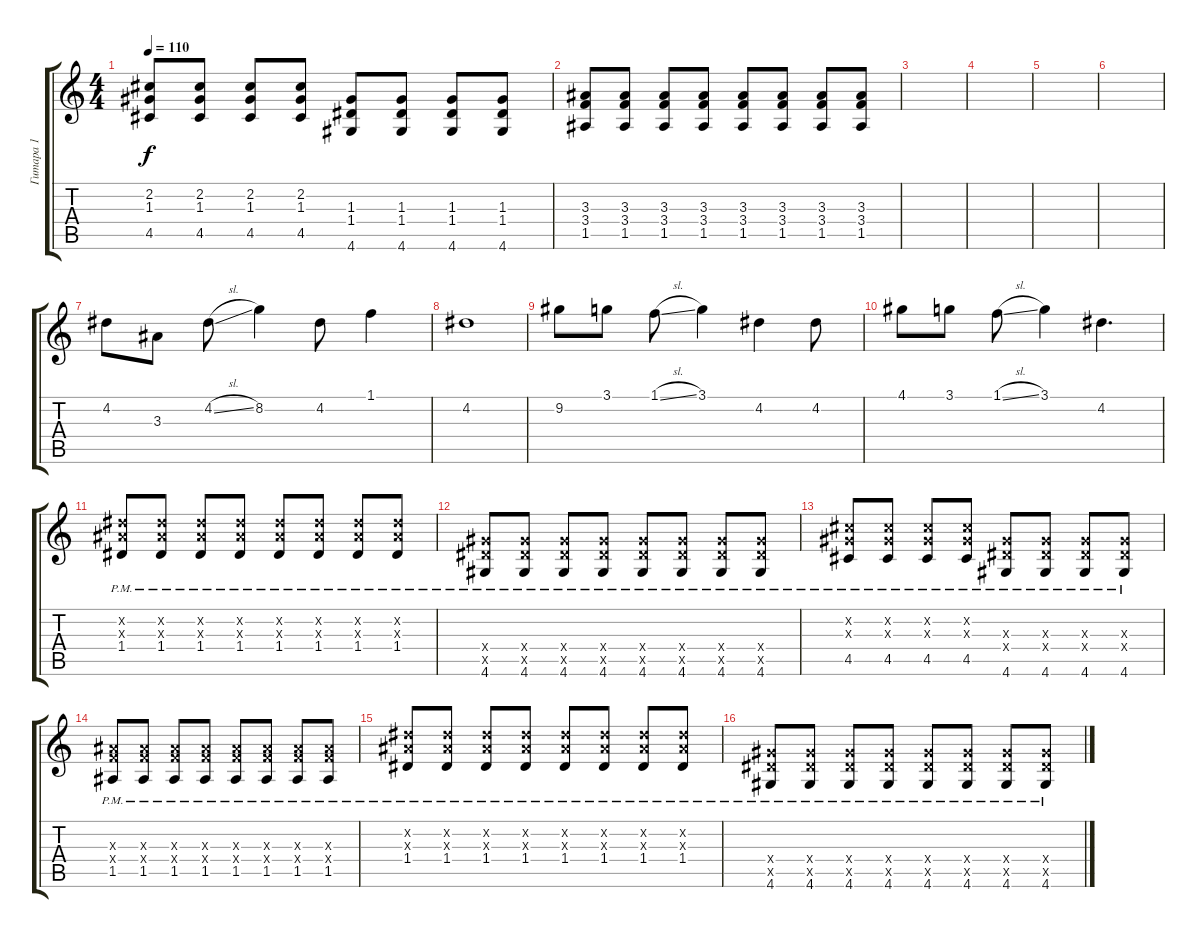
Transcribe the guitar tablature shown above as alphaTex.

\track ("Гитара 1" "Гитара 1") {instrument electricguitarjazz}
\staff {score tabs}
\tuning (E4 B3 G3 D3 A2 E2) {hide}
\ts (4 4)
\tempo 110
\clef g2
\ks c
(2.2 1.3 4.5).8{dy f} (2.2 1.3 4.5).8 (2.2 1.3 4.5).8 (2.2 1.3 4.5).8 (1.3 1.4 4.6).8 (1.3 1.4 4.6).8 (1.3 1.4 4.6).8 (1.3 1.4 4.6).8 |
(3.3 3.4 1.5).8 (3.3 3.4 1.5).8 (3.3 3.4 1.5).8 (3.3 3.4 1.5).8 (3.3 3.4 1.5).8 (3.3 3.4 1.5).8 (3.3 3.4 1.5).8 (3.3 3.4 1.5).8 |
|
|
|
|
4.2.8{instrument electricguitarjazz} 3.3.8 4.2{sl}.8 8.2.4 4.2.8 1.1.4 |
4.2.1 |
9.2.8 3.1.8 1.1{sl}.8 3.1.4 4.2.4 4.2.8 |
4.1.8 3.1.8 1.1{sl}.8 3.1.4 4.2.4{d} |
(4.2{pm x} 3.3{pm x} 1.4{pm}).8{instrument distortionguitar} (4.2{x} 3.3{pm x} 1.4{pm}).8 (4.2{x} 3.3{pm x} 1.4{pm}).8 (4.2{x} 3.3{pm x} 1.4{pm}).8 (4.2{pm x} 3.3{pm x} 1.4{pm}).8 (4.2{x} 3.3{pm x} 1.4{pm}).8 (4.2{x} 3.3{pm x} 1.4{pm}).8 (4.2{x} 3.3{pm x} 1.4{pm}).8 |
(6.4{x} 6.5{x} 4.6{pm}).8 (6.4{x} 6.5{x} 4.6{pm}).8 (6.4{x} 6.5{x} 4.6{pm}).8 (6.4{x} 6.5{x} 4.6{pm}).8 (6.4{x} 6.5{x} 4.6{pm}).8 (6.4{x} 6.5{x} 4.6{pm}).8 (6.4{x} 6.5{x} 4.6{pm}).8 (6.4{x} 6.5{x} 4.6{pm}).8 |
(2.2{x} 1.3{x} 4.5{pm}).8 (2.2{x} 1.3{x} 4.5{pm}).8 (2.2{x} 1.3{x} 4.5{pm}).8 (2.2{x} 1.3{x} 4.5{pm}).8 (1.3{x} 1.4{x} 4.6{pm}).8 (1.3{x} 1.4{x} 4.6{pm}).8 (1.3{x} 1.4{x} 4.6{pm}).8 (1.3{x} 1.4{x} 4.6{pm}).8 |
(3.3{x} 3.4{x} 1.5{pm}).8 (3.3{x} 3.4{x} 1.5{pm}).8 (3.3{x} 3.4{x} 1.5{pm}).8 (3.3{x} 3.4{x} 1.5{pm}).8 (3.3{x} 3.4{x} 1.5{pm}).8 (3.3{x} 3.4{x} 1.5{pm}).8 (3.3{x} 3.4{x} 1.5{pm}).8 (3.3{x} 3.4{x} 1.5{pm}).8 |
(4.2{pm x} 3.3{pm x} 1.4{pm}).8 (4.2{x} 3.3{pm x} 1.4{pm}).8 (4.2{x} 3.3{pm x} 1.4{pm}).8 (4.2{x} 3.3{pm x} 1.4{pm}).8 (4.2{pm x} 3.3{pm x} 1.4{pm}).8 (4.2{x} 3.3{pm x} 1.4{pm}).8 (4.2{x} 3.3{pm x} 1.4{pm}).8 (4.2{x} 3.3{pm x} 1.4{pm}).8 |
(6.4{x} 6.5{x} 4.6{pm}).8 (6.4{x} 6.5{x} 4.6{pm}).8 (6.4{x} 6.5{x} 4.6{pm}).8 (6.4{x} 6.5{x} 4.6{pm}).8 (6.4{x} 6.5{x} 4.6{pm}).8 (6.4{x} 6.5{x} 4.6{pm}).8 (6.4{x} 6.5{x} 4.6{pm}).8 (6.4{x} 6.5{x} 4.6{pm}).8
